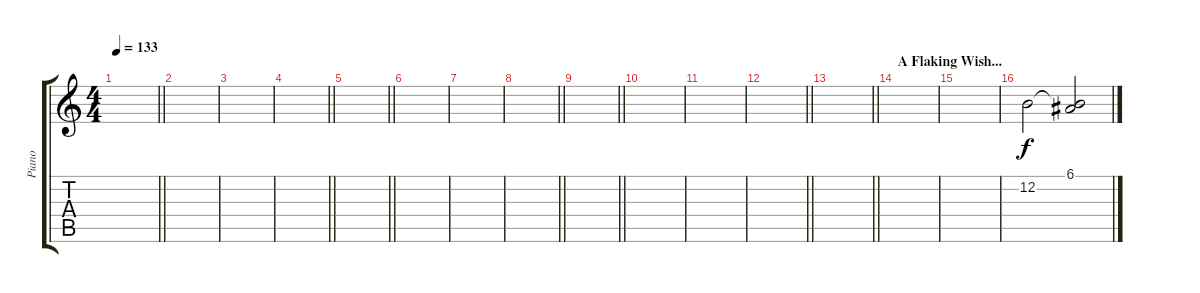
\track ("Piano" "Piano") {instrument acousticgrandpiano}
\staff {score tabs}
\tuning (E4 B3 G3 D3 A2 E2) {hide}
\ts (4 4)
\tempo 133
\clef g2
\barLineRight lightlight
\ks c
|
\section ("" "")
|
|
\barLineRight lightlight
|
\barLineRight lightlight
|
\section ("" "")
|
|
\barLineRight lightlight
|
\barLineRight lightlight
|
\section ("" "")
|
|
\barLineRight lightlight
|
\barLineRight lightlight
|
\section ("" "A Flaking Wish...")
|
|
12.2.2 (6.1 12.2{t}).2
